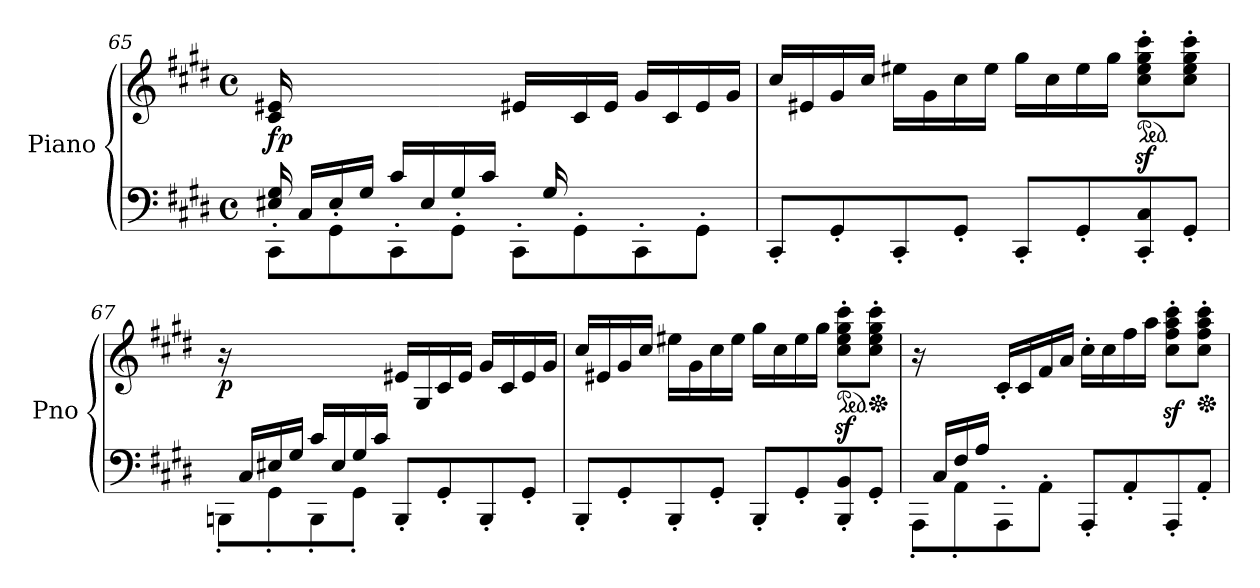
**kern	**kern	**dynam
*part1	*part1	*part1
*staff2	*staff1	*staff1/2
*I"Piano	*	*
*I'Pno	*	*
*clefF4	*clefG2	*
*k[f#c#g#d#]	*k[f#c#g#d#]	*
*M4/4	*M4/4	*
*met(c)	*met(c)	*
=65	=65	=65
*^	*	*
*	*^	*	*
!	!	!	!	!LO:DY:b
16ryy	16E#X/ 16G#/	8CC#'<\L	16c# 16e#X	fp
16C#/LL	2...ryy	.	4..ryy	.
16E#/	.	8GG#'<\	.	.
16G#/JJ	.	.	.	.
16c#/LL	.	8CC#'<\	.	.
16E#/	.	.	.	.
16G#/	.	8GG#'<\J	.	.
16c#/JJ	.	.	.	.
16ryy	.	8CC#'<\L	16e#X/LL	.
16G#/	.	.	16ryy	.
4.ryy	.	8GG#'<\	16c#/	.
.	.	.	16e#/JJ	.
.	.	8CC#'<\	16g#/LL	.
.	.	.	16c#/	.
.	.	8GG#'<\J	16e#/	.
.	.	.	16g#/JJ	.
*v	*v	*v	*	*
=66	=66	=66
8CC#'</L	16cc#/LL	.
.	16e#X/	.
8GG#'</	16g#/	.
.	16cc#/JJ	.
8CC#'</	16ee#X\LL	.
.	16g#\	.
8GG#'</J	16cc#\	.
.	16ee#\JJ	.
8CC#'</L	16gg#\LL	.
.	16cc#\	.
8GG#'</	16ee#\	.
.	16gg#\JJ	.
*	*ped	*
8CC#/'< 8C#/'<	8cc#\z<' 8ee#\z<' 8gg#\z<' 8ccc#\z<'L	.
8GG#'</J	8cc#\' 8ee#\' 8gg#\' 8ccc#\'J	.
!!LO:LB:g=z
=67	=67	=67
*^	*	*
!	!	!	!LO:DY:b
16ryy	8BBBn'<\L	16r	p
16C#/LL	.	4..ryy	.
16E#X/	8GG#'<\	.	.
16G#/JJ	.	.	.
16c#/LL	8BBB'<\	.	.
16E#/	.	.	.
16G#/	8GG#'<\J	.	.
16c#/JJ	.	.	.
2ryy	8BBB'</L	16e#X/LL	.
.	.	16G#/	.
.	8GG#'</	16c#/	.
.	.	16e#/JJ	.
.	8BBB'</	16g#/LL	.
.	.	16c#/	.
.	8GG#'</J	16e#/	.
.	.	16g#/JJ	.
*v	*v	*	*
=68	=68	=68
8BBB'</L	16cc#/LL	.
.	16e#X/	.
8GG#'</	16g#/	.
.	16cc#/JJ	.
8BBB'</	16ee#X\LL	.
.	16g#\	.
8GG#'</J	16cc#\	.
.	16ee#\JJ	.
8BBB'</L	16gg#\LL	.
.	16cc#\	.
8GG#'</	16ee#\	.
.	16gg#\JJ	.
*	*ped	*
8BBB/'< 8BB/'<	8cc#\z<' 8ee#\z<' 8gg#\z<' 8ccc#\z<'L	.
*	*Xped	*
8GG#'</J	8cc#\' 8ee#\' 8gg#\' 8ccc#\'J	.
=69	=69	=69
*^	*	*
16ryy	8AAA'<\L	16r	.
16C#/LL	.	8.ryy	.
16F#/	8AA'<\	.	.
16A/JJ	.	.	.
2.ryy	8AAA'<\	16c#'/LL	.
.	.	16c#/	.
.	8AA'<\J	16f#/	.
.	.	16a/JJ	.
.	8AAA'</L	16cc#'\LL	.
.	.	16cc#\	.
.	8AA'</	16ff#\	.
.	.	16aa\JJ	.
.	8AAA'</	8cc#\z<' 8ff#\z<' 8aa\z<' 8ccc#\z<'L	.
*	*	*Xped	*
.	8AA'</J	8cc#\' 8ff#\' 8aa\' 8ccc#\'J	.
*v	*v	*	*
=	=	=
*-	*-	*-
